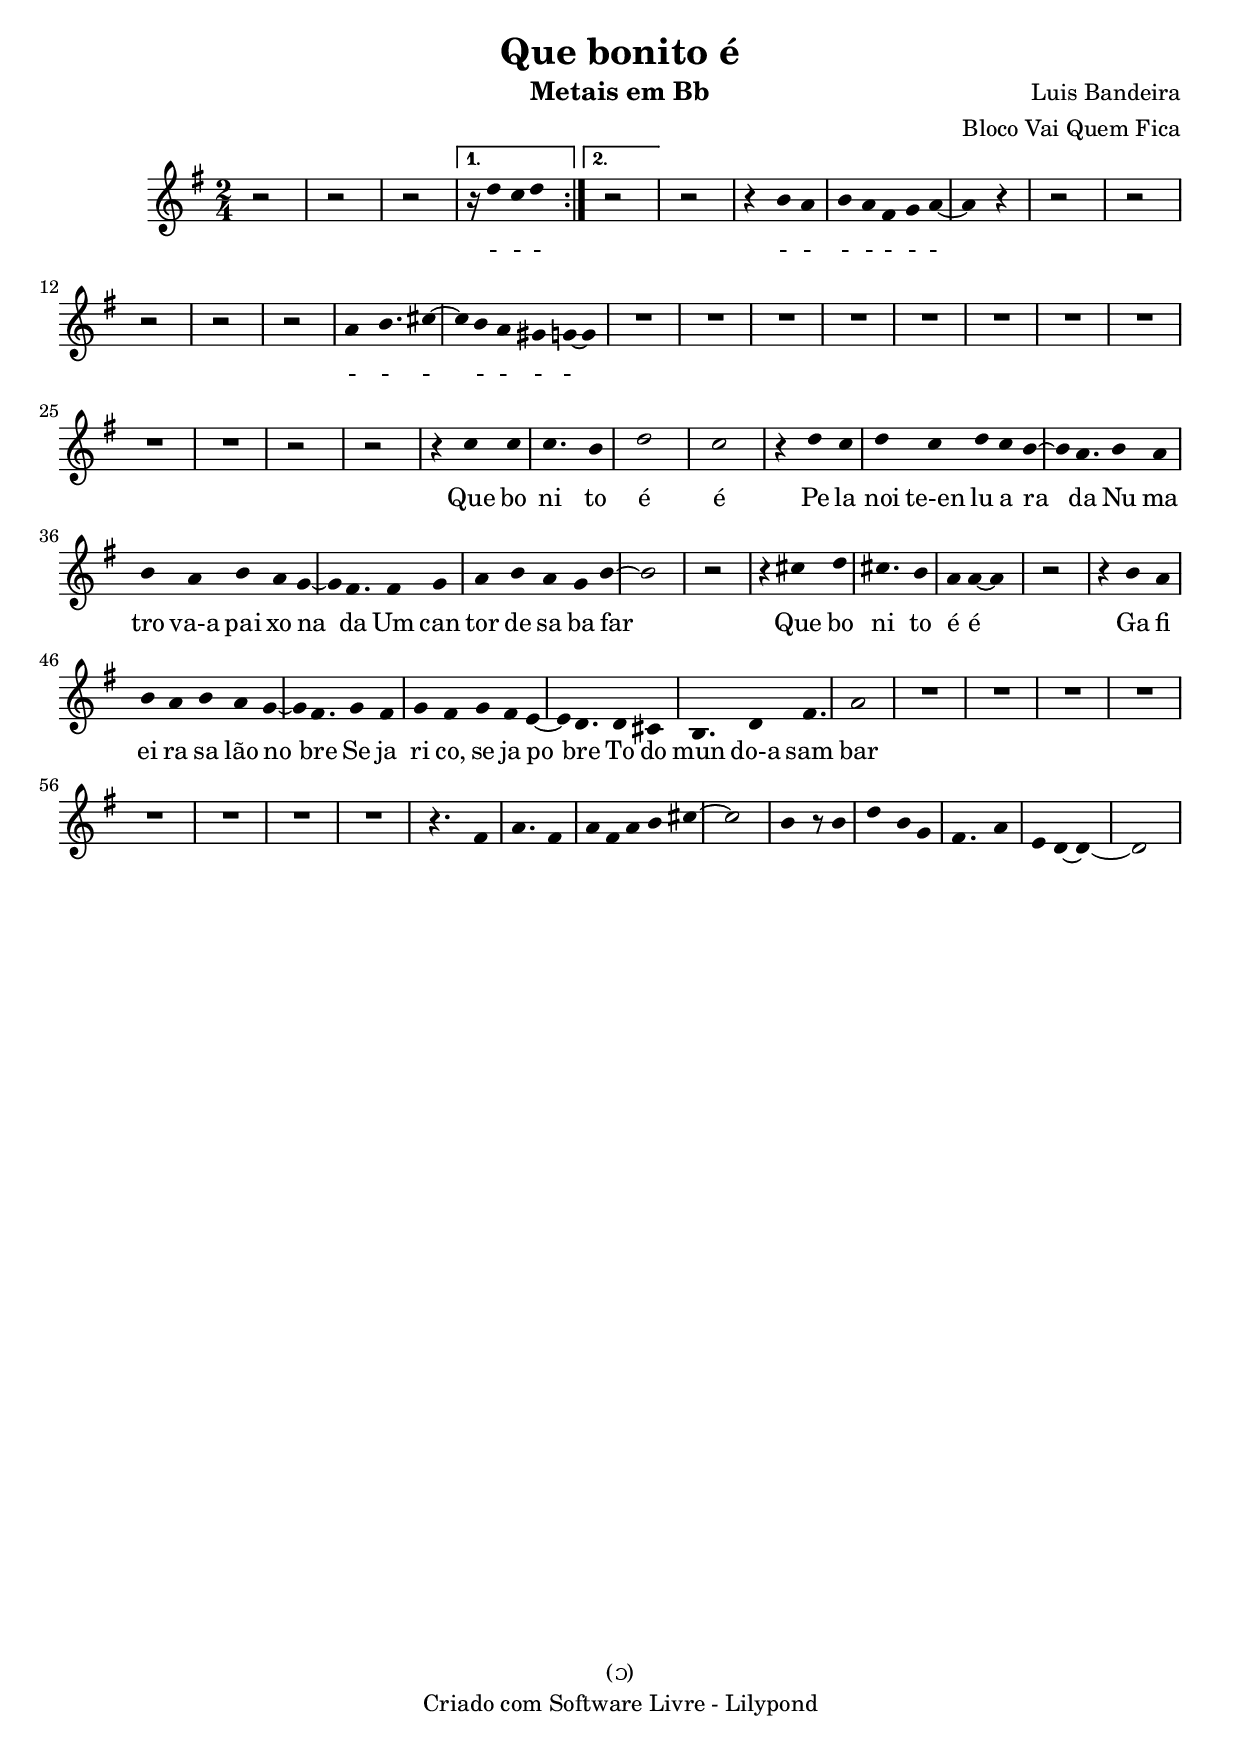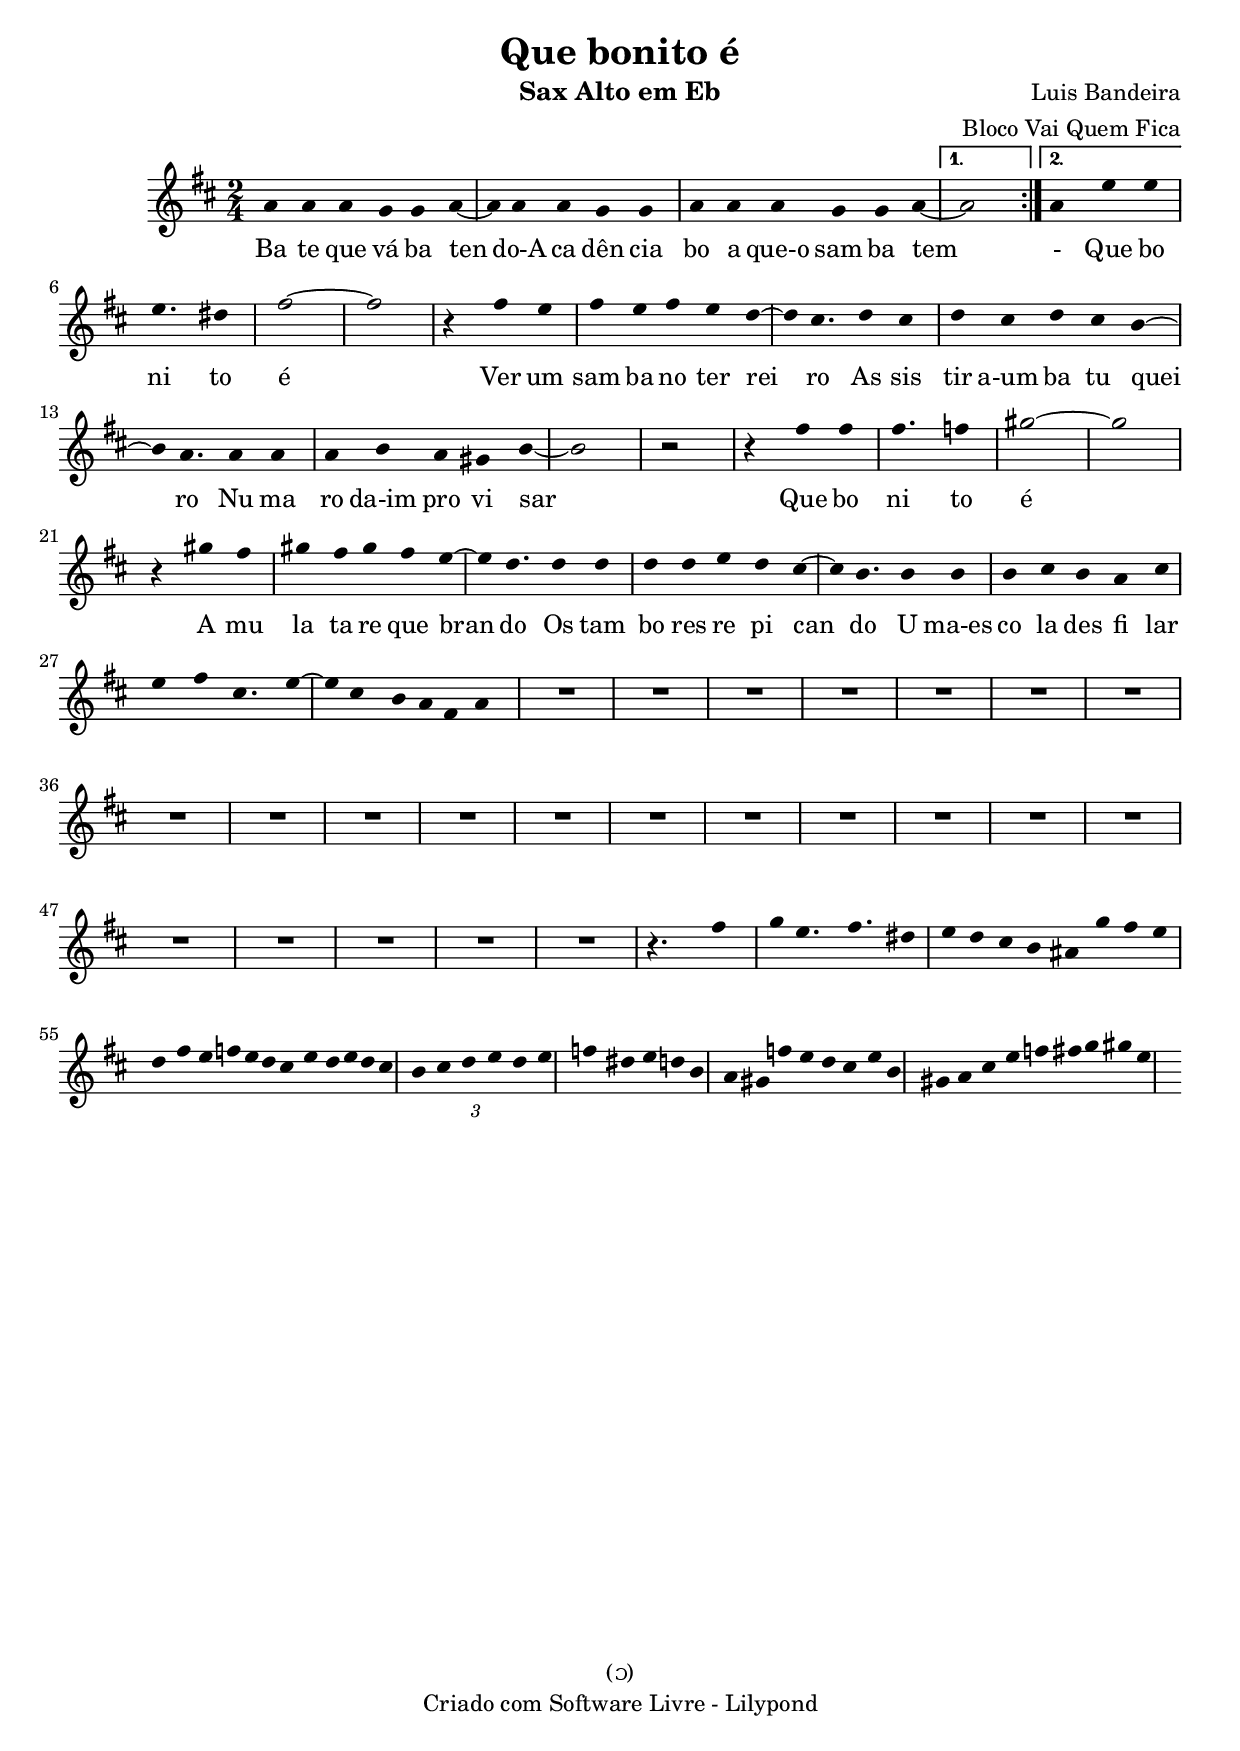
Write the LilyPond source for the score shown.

\version "2.18.2"
\markup { \vspace #2 }
% Música em tom relativamente simples para Eb / Bb
saxoAlto =   \relative c'' {
  \key d \major
  \repeat volta 2 {a8 a16 a16 g16 g8 a16~a16 a8 a16 g8 g8 | a8 a16 a16 g16 g8 a16~}
    \alternative {
      {a2} 
      {a4 e'8 e8}
    }
   e4. dis8 | fis2~ | fis2 | r4  fis8 e8 | fis8 e16 fis8 e8 d16~ | 
   d16 cis8. d8 cis8 | d8 cis16 d8 cis8 b16~ | b16 a8. a8 a8 |
   a8 b16 a8 gis8 b16~ |  b2 | r2 |

   r4 fis'8 fis8 | fis4. f8 |
   gis2~ | gis2 | r4 gis8 fis8 |  gis8 fis16 gis8 fis8 e16~ |
   e16 d8. d8 d8 | d8 d16 e8 d8 cis16~ | cis16 b8. b8 b8 |
   b8 cis16 b8 a8 cis16 |  
%    ~cis2 | r2 |
   
   e8 fis8 cis8. e16~ |e16 cis8 b16 a16 fis16 a8 | 
   
   R2*23 |
   
%    Solo de Sax versão instrumental
    r4. fis'8 | g16 e8. fis8. dis16 |e16 d16 cis16 b16 ais16 g'16 fis16 e16 |
    d16 fis16 e32 f32 e32 d32 cis16 e16 d32 e32 d32 cis16| 
    \tuplet 3/2 {b8 cis8 d8 e8 d8 e8}
    f4 dis16 e16 d16 b16 a16 gis16 f'16 e16 d16 cis16 e16 
    b16 gis16 a16 cis16 e32 f32 fis32 g32 gis16 e4
   
   
  }

trompete = \relative a'' {
    \key d \major
    \repeat volta 2 {r2 r2 r2}
    \alternative {
      {r16 a8 g16 a4}
      {r2}
    }
    r2 | r4 fis8 e8 | fis8 e16 cis8 d8 e16~ | e4 r4 | r2 | r2 | r2 | r2 | r2 |
    e4 fis8. gis16~|
    gis16 fis8 e16 dis16 d16~ d8 | R2*10 |r2 | r2 |
    
    r4 g8 g8 | g4. fis8 |
    a2 g2 | r4 a8 g8 |  a8 g16 a8 g8 fis16~ |
    fis16 e8. fis8 e8 | fis8 e16 fis8 e8 d16~ |
    d16 cis8. cis8 d8 | e8 fis16 e8 d8 fis16~ | fis2 | r2
    
    r4 gis8 a8 | gis4. fis8 | e8 e8~ e4 |r2 |
    r4  fis8 e8 | fis8 e16 fis8 e8 d16~ | 
    d16 cis8. d8 cis8 | d8 cis16 d8 cis8 b16~ | b16 a8. a8 gis8 |
    fis8. a8 cis8. | e2 |
    
    R2*8|
    r4. cis8 | e4. cis8 | e8 cis16 e8 fis8 gis16~ |gis2| fis4 r8 fis8 |
    a4 fis8 d8 | cis4. e8 | b8 a8 ~ a4~|a2 |
    
    
}
letraSx = \lyricmode { 
% 	- - - - - - - - - - - - - - -
	Ba te que vá ba ten do-A 
	ca dên cia bo a que-o sam ba tem

	- Que bo ni to é
	Ver um sam ba no ter rei ro
	As sis tir a-um ba tu quei ro
	Nu ma ro da-im pro vi sar
	Que bo ni to é
	A mu la ta re que bran do
	Os tam bo res re pi can do
	U ma-es co la des fi lar

% 	Que bo ni to é é
% 	Pe la noi te-en lua ra da
% 	Nu ma tro va-a pai xo na da
% 	Um can tor de sa ba far
% 
% 	Que bonito é é
% 	Gafieira salão nobre
% 	Seja rico, seja pobre
% 	Todo mundo a sambar
% 
% 	O sam ba é ro man ce
% 	O sam ba é fan ta sia
% 	O sam ba é sen ti men to
% 	O sam ba é a le gria
% 
% 	Ba te que vá ba ten do
% 	A ca dên cia boa que o sam ba tem
% 	Ba te que re pi can do
% 	Pan dei ro vai, tam bo rim tam bém
  
  }
  
letraTr = \lyricmode { 
	- - - - - - - - - - - - - - - - -
% 	Ba te que vá ba ten do-A 
% 	ca dên cia bo a que-o sam ba tem
% 
% 	- Que bo ni to é
% 	Ver um sam ba no ter rei ro
% 	As sis tir a-um ba tu quei ro
% 	Nu ma ro da-im pro vi sar
% 	Que bo ni to é
% 	A mu la ta re que bran do
% 	Os tam bo res re pi can do
% 	U ma-es co la des fi lar
% 
	Que bo ni to é é
	Pe la noi te-en lu a ra da
	Nu ma tro va-a pai xo na da
	Um can tor de sa ba far

	Que bo ni to é é
	Ga fi ei ra sa lão no bre
	Se ja ri co, se ja po bre
	To do mun do-a sam bar

% 	O sam ba é ro man ce
% 	O sam ba é fan ta sia
% 	O sam ba é sen ti men to
% 	O sam ba é a le gria
% 
% 	Ba te que vá ba ten do
% 	A ca dên cia boa que o sam ba tem
% 	Ba te que re pi can do
% 	Pan dei ro vai, tam bo rim tam bém
%   
  }
  

\book {
  \bookOutputSuffix "Sax Alto Eb"
  \header {
   title = "Que bonito é"
   composer = "Luis Bandeira"
   instrument = "Sax Alto em Eb"
   arranger = "Bloco Vai Quem Fica"
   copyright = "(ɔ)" 
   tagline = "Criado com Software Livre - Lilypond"  % removida mensagem de lilypond 
 }
  \score {
  <<
    %  \chords { e1:7}
  \new Voice = "um" {
    \set midiInstrument = #"alto sax"
    \time 2/4
    \clef G
    \hide Stem
    \saxoAlto
  }
    \new Lyrics \lyricsto "um" {
        \letraSx
      }
    >>
  }
}
\book {
  \bookOutputSuffix "Metais em Bb"
  \header {
   title = "Que bonito é"
   composer = "Luis Bandeira"
   instrument = "Metais em Bb"
   arranger = "Bloco Vai Quem Fica"
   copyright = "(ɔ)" 
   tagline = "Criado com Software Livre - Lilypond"  % removida mensagem de lilypond 
 }
  \score {
    <<
  \new Voice = "metais" {
    \time 2/4
    \clef G
    \transpose b e {\hide Stem \trompete}

  }
  \new Lyrics \lyricsto "metais" {
    \letraTr
      } >>
%   \layout {}
 }
}


% Seção para midi, com parte ainda por fazer de bateria
% drh = \drummode { cymc4.^"crash" hhc16^"h.h." hh hhc8 hho hhc8 hh16 hh hhc4 r4 r2 }
% drl = \drummode { bd4 sn8 bd bd4 << bd ss >>  bd8 tommh tommh bd toml toml bd tomfh16 tomfh }
% timb = \drummode { timh4 ssh timl8 ssh r timh r4 ssh8 timl r4 cb8 cb }
%    \score {
%     <<
%       \new Voice = "um" {
%         \set midiInstrument = #"alto sax"
%         \voiceOne
%  	\time 2/4
%  	\clef G
%  	\unfoldRepeats \saxoAlto
%  	}
%      \new Voice = "dois" {
%         \set midiInstrument = #"trumpet"
%         \voiceTwo
%         \unfoldRepeats \trompete
%       }	
%       \new DrumStaff \with {
%       drumStyleTable = #timbales-style
%       \override StaffSymbol.line-count = #2
%       \override BarLine.bar-extent = #'(-1 . 1)
%     } <<
%       \set Staff.instrumentName = #"timbales"
%       \timb
%     >>
%     \new DrumStaff <<
%       \set Staff.instrumentName = #"drums"
%       \new DrumVoice { \stemUp \drh }
%       \new DrumVoice { \stemDown \drl }
%     >>
%  >>
%    \midi {
% 	  \tempo 4 = 145
% 	  \context {
% 	    \Voice
% 	    \consists "Staff_performer"
% 	}
%       }
%     }
